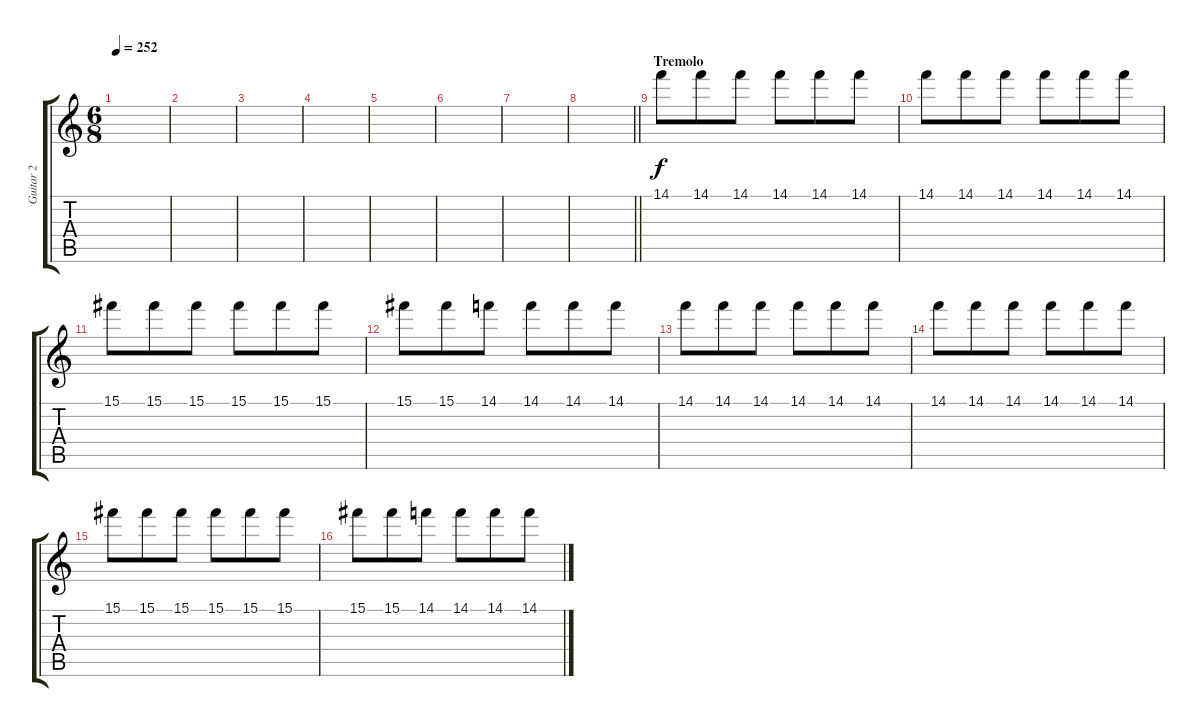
\track ("Guitar 2" "Guitar 2") {instrument electricguitarclean}
\staff {score tabs}
\tuning (Eb4 Bb3 Gb3 Db3 Ab2 Eb2) {hide}
\ts (6 8)
\tempo 252
\clef g2
\ks c
|
|
|
|
|
|
|
\barLineRight lightlight
|
\section ("" "Tremolo")
14.1.8 14.1.8 14.1.8 14.1.8 14.1.8 14.1.8 |
14.1.8 14.1.8 14.1.8 14.1.8 14.1.8 14.1.8 |
15.1.8 15.1.8 15.1.8 15.1.8 15.1.8 15.1.8 |
15.1.8 15.1.8 14.1.8 14.1.8 14.1.8 14.1.8 |
14.1.8 14.1.8 14.1.8 14.1.8 14.1.8 14.1.8 |
14.1.8 14.1.8 14.1.8 14.1.8 14.1.8 14.1.8 |
15.1.8 15.1.8 15.1.8 15.1.8 15.1.8 15.1.8 |
15.1.8 15.1.8 14.1.8 14.1.8 14.1.8 14.1.8
